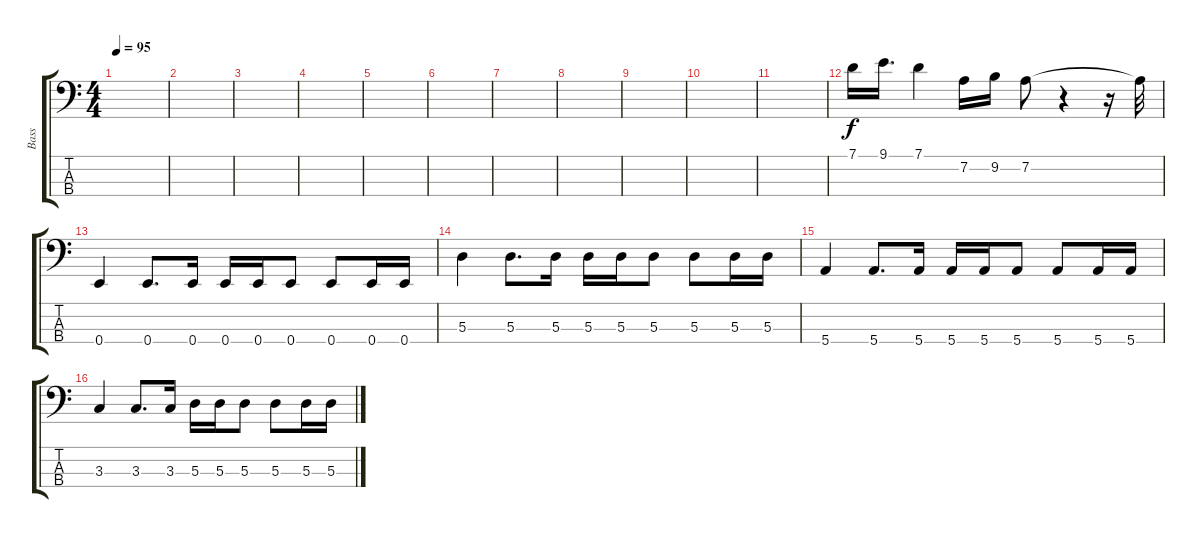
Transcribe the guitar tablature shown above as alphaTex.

\track ("Bass" "Bass") {instrument electricbasspick}
\staff {score tabs}
\tuning (G2 D2 A1 E1) {hide}
\ts (4 4)
\tempo 95
\clef f4
\ks c
|
|
|
|
|
|
|
|
|
|
|
7.1.16 9.1.16{d} 7.1.4 7.2.16 9.2.16 7.2.8 r.4 r.16 7.2{t}.32 |
0.4.4 0.4.8{d} 0.4.16 0.4.16 0.4.16 0.4.8 0.4.8 0.4.16 0.4.16 |
5.3.4 5.3.8{d} 5.3.16 5.3.16 5.3.16 5.3.8 5.3.8 5.3.16 5.3.16 |
5.4.4 5.4.8{d} 5.4.16 5.4.16 5.4.16 5.4.8 5.4.8 5.4.16 5.4.16 |
3.3.4 3.3.8{d} 3.3.16 5.3.16 5.3.16 5.3.8 5.3.8 5.3.16 5.3.16
